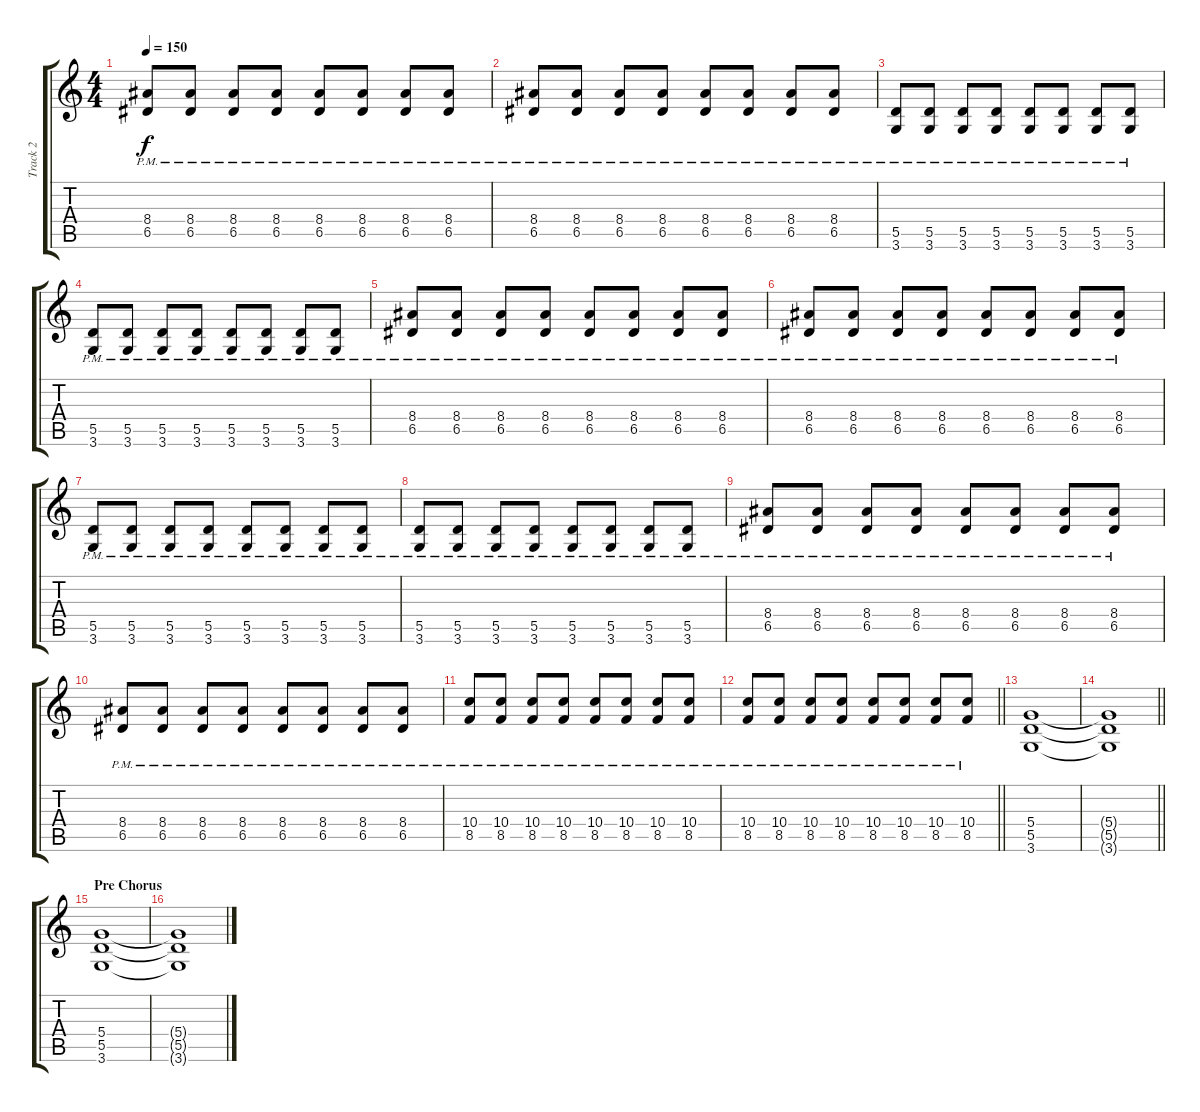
\track ("Track 2" "Track 2") {instrument distortionguitar}
\staff {score tabs}
\tuning (E4 B3 G3 D3 A2 E2) {hide}
\ts (4 4)
\tempo 150
\clef g2
\ks c
(8.4{pm} 6.5{pm}).8{dy f} (8.4{pm} 6.5{pm}).8 (8.4{pm} 6.5{pm}).8 (8.4{pm} 6.5{pm}).8 (8.4{pm} 6.5{pm}).8 (8.4{pm} 6.5{pm}).8 (8.4{pm} 6.5{pm}).8 (8.4{pm} 6.5{pm}).8 |
(8.4{pm} 6.5{pm}).8 (8.4{pm} 6.5{pm}).8 (8.4{pm} 6.5{pm}).8 (8.4{pm} 6.5{pm}).8 (8.4{pm} 6.5{pm}).8 (8.4{pm} 6.5{pm}).8 (8.4{pm} 6.5{pm}).8 (8.4{pm} 6.5{pm}).8 |
(5.5{pm} 3.6{pm}).8 (5.5{pm} 3.6{pm}).8 (5.5{pm} 3.6{pm}).8 (5.5{pm} 3.6{pm}).8 (5.5{pm} 3.6{pm}).8 (5.5{pm} 3.6{pm}).8 (5.5{pm} 3.6{pm}).8 (5.5{pm} 3.6{pm}).8 |
(5.5{pm} 3.6{pm}).8 (5.5{pm} 3.6{pm}).8 (5.5{pm} 3.6{pm}).8 (5.5{pm} 3.6{pm}).8 (5.5{pm} 3.6{pm}).8 (5.5{pm} 3.6{pm}).8 (5.5{pm} 3.6{pm}).8 (5.5{pm} 3.6{pm}).8 |
(8.4{pm} 6.5{pm}).8 (8.4{pm} 6.5{pm}).8 (8.4{pm} 6.5{pm}).8 (8.4{pm} 6.5{pm}).8 (8.4{pm} 6.5{pm}).8 (8.4{pm} 6.5{pm}).8 (8.4{pm} 6.5{pm}).8 (8.4{pm} 6.5{pm}).8 |
(8.4{pm} 6.5{pm}).8 (8.4{pm} 6.5{pm}).8 (8.4{pm} 6.5{pm}).8 (8.4{pm} 6.5{pm}).8 (8.4{pm} 6.5{pm}).8 (8.4{pm} 6.5{pm}).8 (8.4{pm} 6.5{pm}).8 (8.4{pm} 6.5{pm}).8 |
(5.5{pm} 3.6{pm}).8 (5.5{pm} 3.6{pm}).8 (5.5{pm} 3.6{pm}).8 (5.5{pm} 3.6{pm}).8 (5.5{pm} 3.6{pm}).8 (5.5{pm} 3.6{pm}).8 (5.5{pm} 3.6{pm}).8 (5.5{pm} 3.6{pm}).8 |
(5.5{pm} 3.6{pm}).8 (5.5{pm} 3.6{pm}).8 (5.5{pm} 3.6{pm}).8 (5.5{pm} 3.6{pm}).8 (5.5{pm} 3.6{pm}).8 (5.5{pm} 3.6{pm}).8 (5.5{pm} 3.6{pm}).8 (5.5{pm} 3.6{pm}).8 |
(8.4{pm} 6.5{pm}).8 (8.4{pm} 6.5{pm}).8 (8.4{pm} 6.5{pm}).8 (8.4{pm} 6.5{pm}).8 (8.4{pm} 6.5{pm}).8 (8.4{pm} 6.5{pm}).8 (8.4{pm} 6.5{pm}).8 (8.4{pm} 6.5{pm}).8 |
(8.4{pm} 6.5{pm}).8 (8.4{pm} 6.5{pm}).8 (8.4{pm} 6.5{pm}).8 (8.4{pm} 6.5{pm}).8 (8.4{pm} 6.5{pm}).8 (8.4{pm} 6.5{pm}).8 (8.4{pm} 6.5{pm}).8 (8.4{pm} 6.5{pm}).8 |
(10.4{pm} 8.5{pm}).8 (10.4{pm} 8.5{pm}).8 (10.4{pm} 8.5{pm}).8 (10.4{pm} 8.5{pm}).8 (10.4{pm} 8.5{pm}).8 (10.4{pm} 8.5{pm}).8 (10.4{pm} 8.5{pm}).8 (10.4{pm} 8.5{pm}).8 |
\barLineRight lightlight
(10.4{pm} 8.5{pm}).8 (10.4{pm} 8.5{pm}).8 (10.4{pm} 8.5{pm}).8 (10.4{pm} 8.5{pm}).8 (10.4{pm} 8.5{pm}).8 (10.4{pm} 8.5{pm}).8 (10.4{pm} 8.5{pm}).8 (10.4{pm} 8.5{pm}).8 |
(5.4 5.5 3.6).1 |
\barLineRight lightlight
(5.4{t} 5.5{t} 3.6{t}).1 |
\section ("" "Pre Chorus")
(5.4 5.5 3.6).1 |
(5.4{t} 5.5{t} 3.6{t}).1
